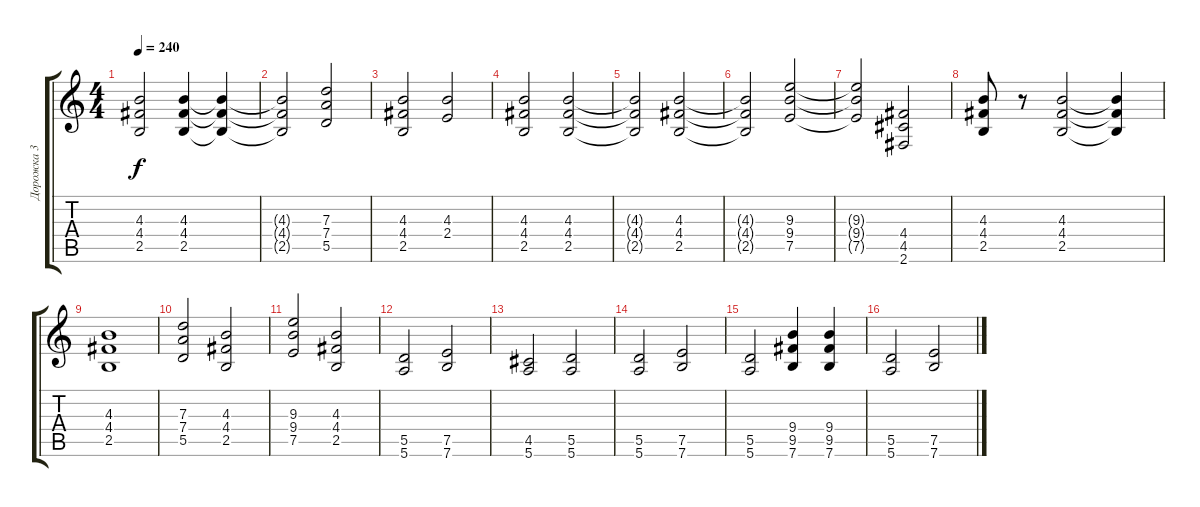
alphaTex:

\track ("Дорожка 3" "Дорожка 3") {instrument overdrivenguitar}
\staff {score tabs}
\tuning (E4 B3 G3 D3 A2 E2) {hide}
\ts (4 4)
\tempo 240
\clef g2
\ks c
(4.3{t} 4.4{t} 2.5{t}).2{dy f} (4.3 4.4 2.5).4 (4.3{t} 4.4{t} 2.5{t}).4 |
(4.3{t} 4.4{t} 2.5{t}).2 (7.3 7.4 5.5).2 |
(4.3 4.4 2.5).2 (4.3 2.4).2 |
(4.3 4.4 2.5).2 (4.3 4.4 2.5).2 |
(4.3{t} 4.4{t} 2.5{t}).2 (4.3 4.4 2.5).2 |
(4.3{t} 4.4{t} 2.5{t}).2 (9.3 9.4 7.5).2 |
(9.3{t} 9.4{t} 7.5{t}).2 (4.4 4.5 2.6).2 |
(4.3 4.4 2.5).8 r.8 (4.3 4.4 2.5).2 (4.3{t} 4.4{t} 2.5{t}).4 |
(4.3 4.4 2.5).1 |
(7.3 7.4 5.5).2 (4.3 4.4 2.5).2 |
(9.3 9.4 7.5).2 (4.3 4.4 2.5).2 |
(5.5 5.6).2 (7.5 7.6).2 |
(4.5 5.6).2 (5.5 5.6).2 |
(5.5 5.6).2 (7.5 7.6).2 |
(5.5 5.6).2 (9.4 9.5 7.6).4 (9.4 9.5 7.6).4 |
(5.5 5.6).2 (7.5 7.6).2
